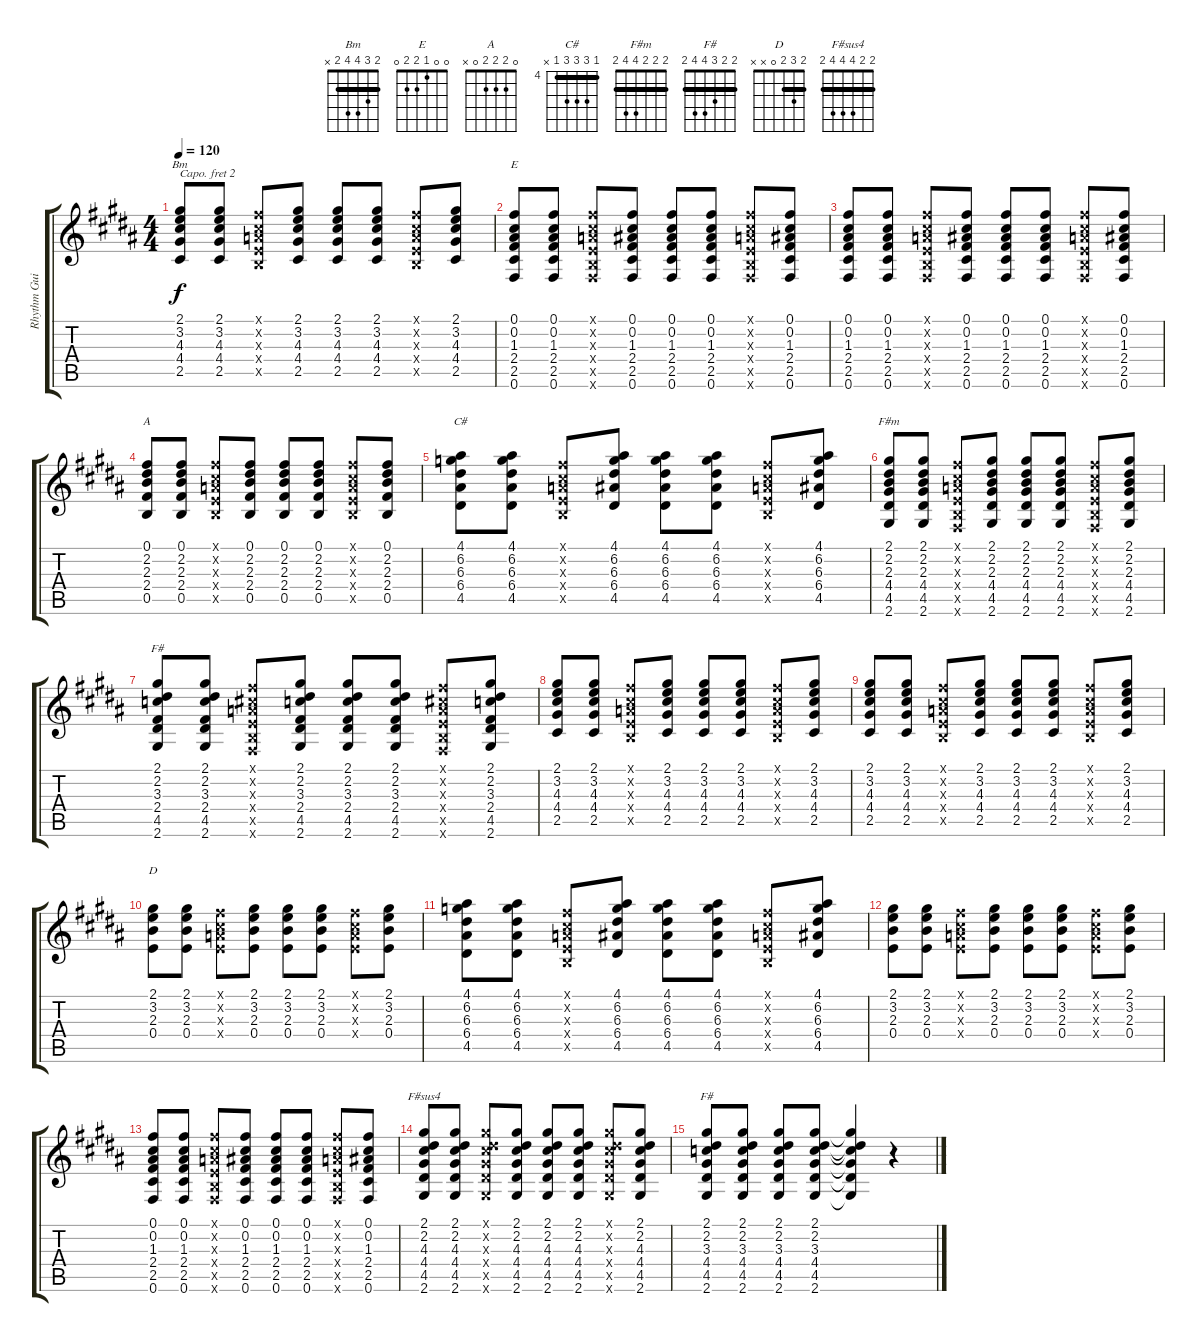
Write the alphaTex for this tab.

\track ("Rhythm Guitar - Karla" "Rhythm Gui") {instrument electricguitarclean}
\staff {score tabs}
\capo 2
\tuning (E4 B3 G3 D3 A2 E2) {hide}
\chord ("Bm" 2 3 4 4 2 x) {barre 2}
\chord ("E" 0 0 1 2 2 0)
\chord ("A" 0 2 2 2 0 x)
\chord ("C#" 4 6 6 6 4 x) {firstfret 4 barre 4}
\chord ("F#m" 2 2 2 4 4 2) {barre 2}
\chord ("F#" 2 2 3 x 4 2) {barre 2}
\chord ("D" 2 3 2 0 x x) {barre 2}
\chord ("F#sus4" 2 2 4 4 4 2) {barre 2}
\chord ("F#" 2 2 3 4 4 2) {barre 2}
\ts (4 4)
\tempo 120
\clef g2
\ks b
(2.1 3.2 4.3 4.4 2.5).8{ch "Bm" dy f} (2.1 3.2 4.3 4.4 2.5).8 (0.1{x} 0.2{x} 0.3{x} 0.4{x} 0.5{x}).8 (2.1 3.2 4.3 4.4 2.5).8 (2.1 3.2 4.3 4.4 2.5).8 (2.1 3.2 4.3 4.4 2.5).8 (0.1{x} 0.2{x} 0.3{x} 0.4{x} 0.5{x}).8 (2.1 3.2 4.3 4.4 2.5).8 |
(0.1 0.2 1.3 2.4 2.5 0.6).8{ch "E"} (0.1 0.2 1.3 2.4 2.5 0.6).8 (0.1{x} 0.2{x} 0.3{x} 0.4{x} 0.5{x} 0.6{x}).8 (0.1 0.2 1.3 2.4 2.5 0.6).8 (0.1 0.2 1.3 2.4 2.5 0.6).8 (0.1 0.2 1.3 2.4 2.5 0.6).8 (0.1{x} 0.2{x} 0.3{x} 0.4{x} 0.5{x} 0.6{x}).8 (0.1 0.2 1.3 2.4 2.5 0.6).8 |
(0.1 0.2 1.3 2.4 2.5 0.6).8 (0.1 0.2 1.3 2.4 2.5 0.6).8 (0.1{x} 0.2{x} 0.3{x} 0.4{x} 0.5{x} 0.6{x}).8 (0.1 0.2 1.3 2.4 2.5 0.6).8 (0.1 0.2 1.3 2.4 2.5 0.6).8 (0.1 0.2 1.3 2.4 2.5 0.6).8 (0.1{x} 0.2{x} 0.3{x} 0.4{x} 0.5{x} 0.6{x}).8 (0.1 0.2 1.3 2.4 2.5 0.6).8 |
(0.1 2.2 2.3 2.4 0.5).8{ch "A"} (0.1 2.2 2.3 2.4 0.5).8 (0.1{x} 0.2{x} 0.3{x} 0.4{x} 0.5{x}).8 (0.1 2.2 2.3 2.4 0.5).8 (0.1 2.2 2.3 2.4 0.5).8 (0.1 2.2 2.3 2.4 0.5).8 (0.1{x} 0.2{x} 0.3{x} 0.4{x} 0.5{x}).8 (0.1 2.2 2.3 2.4 0.5).8 |
(4.1 6.2 6.3 6.4 4.5).8{ch "C#"} (4.1 6.2 6.3 6.4 4.5).8 (0.1{x} 0.2{x} 0.3{x} 0.4{x} 0.5{x}).8 (4.1 6.2 6.3 6.4 4.5).8 (4.1 6.2 6.3 6.4 4.5).8 (4.1 6.2 6.3 6.4 4.5).8 (0.1{x} 0.2{x} 0.3{x} 0.4{x} 0.5{x}).8 (4.1 6.2 6.3 6.4 4.5).8 |
(2.1 2.2 2.3 4.4 4.5 2.6).8{ch "F#m"} (2.1 2.2 2.3 4.4 4.5 2.6).8 (0.1{x} 0.2{x} 0.3{x} 0.4{x} 0.5{x} 0.6{x}).8 (2.1 2.2 2.3 4.4 4.5 2.6).8 (2.1 2.2 2.3 4.4 4.5 2.6).8 (2.1 2.2 2.3 4.4 4.5 2.6).8 (0.1{x} 0.2{x} 0.3{x} 0.4{x} 0.5{x} 0.6{x}).8 (2.1 2.2 2.3 4.4 4.5 2.6).8 |
(2.1 2.2 3.3 2.4 4.5 2.6).8{ch "F#"} (2.1 2.2 3.3 2.4 4.5 2.6).8 (0.1{x} 0.2{x} 0.3{x} 0.4{x} 0.5{x} 0.6{x}).8 (2.1 2.2 3.3 2.4 4.5 2.6).8 (2.1 2.2 3.3 2.4 4.5 2.6).8 (2.1 2.2 3.3 2.4 4.5 2.6).8 (0.1{x} 0.2{x} 0.3{x} 0.4{x} 0.5{x} 0.6{x}).8 (2.1 2.2 3.3 2.4 4.5 2.6).8 |
(2.1 3.2 4.3 4.4 2.5).8 (2.1 3.2 4.3 4.4 2.5).8 (0.1{x} 0.2{x} 0.3{x} 0.4{x} 0.5{x}).8 (2.1 3.2 4.3 4.4 2.5).8 (2.1 3.2 4.3 4.4 2.5).8 (2.1 3.2 4.3 4.4 2.5).8 (0.1{x} 0.2{x} 0.3{x} 0.4{x} 0.5{x}).8 (2.1 3.2 4.3 4.4 2.5).8 |
(2.1 3.2 4.3 4.4 2.5).8 (2.1 3.2 4.3 4.4 2.5).8 (0.1{x} 0.2{x} 0.3{x} 0.4{x} 0.5{x}).8 (2.1 3.2 4.3 4.4 2.5).8 (2.1 3.2 4.3 4.4 2.5).8 (2.1 3.2 4.3 4.4 2.5).8 (0.1{x} 0.2{x} 0.3{x} 0.4{x} 0.5{x}).8 (2.1 3.2 4.3 4.4 2.5).8 |
(2.1 3.2 2.3 0.4).8{ch "D"} (2.1 3.2 2.3 0.4).8 (0.1{x} 0.2{x} 0.3{x} 0.4{x}).8 (2.1 3.2 2.3 0.4).8 (2.1 3.2 2.3 0.4).8 (2.1 3.2 2.3 0.4).8 (0.1{x} 0.2{x} 0.3{x} 0.4{x}).8 (2.1 3.2 2.3 0.4).8 |
(4.1 6.2 6.3 6.4 4.5).8 (4.1 6.2 6.3 6.4 4.5).8 (0.1{x} 0.2{x} 0.3{x} 0.4{x} 0.5{x}).8 (4.1 6.2 6.3 6.4 4.5).8 (4.1 6.2 6.3 6.4 4.5).8 (4.1 6.2 6.3 6.4 4.5).8 (0.1{x} 0.2{x} 0.3{x} 0.4{x} 0.5{x}).8 (4.1 6.2 6.3 6.4 4.5).8 |
(2.1 3.2 2.3 0.4).8 (2.1 3.2 2.3 0.4).8 (0.1{x} 0.2{x} 0.3{x} 0.4{x}).8 (2.1 3.2 2.3 0.4).8 (2.1 3.2 2.3 0.4).8 (2.1 3.2 2.3 0.4).8 (0.1{x} 0.2{x} 0.3{x} 0.4{x}).8 (2.1 3.2 2.3 0.4).8 |
(0.1 0.2 1.3 2.4 2.5 0.6).8 (0.1 0.2 1.3 2.4 2.5 0.6).8 (0.1{x} 0.2{x} 0.3{x} 0.4{x} 0.5{x} 0.6{x}).8 (0.1 0.2 1.3 2.4 2.5 0.6).8 (0.1 0.2 1.3 2.4 2.5 0.6).8 (0.1 0.2 1.3 2.4 2.5 0.6).8 (0.1{x} 0.2{x} 0.3{x} 0.4{x} 0.5{x} 0.6{x}).8 (0.1 0.2 1.3 2.4 2.5 0.6).8 |
(2.1 2.2 4.3 4.4 4.5 2.6).8{ch "F#sus4"} (2.1 2.2 4.3 4.4 4.5 2.6).8 (2.1{x} 2.2{x} 4.3{x} 4.4{x} 4.5{x} 2.6{x}).8 (2.1 2.2 4.3 4.4 4.5 2.6).8 (2.1 2.2 4.3 4.4 4.5 2.6).8 (2.1 2.2 4.3 4.4 4.5 2.6).8 (2.1{x} 2.2{x} 4.3{x} 4.4{x} 4.5{x} 2.6{x}).8 (2.1 2.2 4.3 4.4 4.5 2.6).8 |
(2.1 2.2 3.3 4.4 4.5 2.6).8{ch "F#"} (2.1 2.2 3.3 4.4 4.5 2.6).8 (2.1 2.2 3.3 4.4 4.5 2.6).8 (2.1 2.2 3.3 4.4 4.5 2.6).8 (2.1{t} 2.2{t} 3.3{t} 4.4{t} 4.5{t} 2.6{t}).4 r.4
